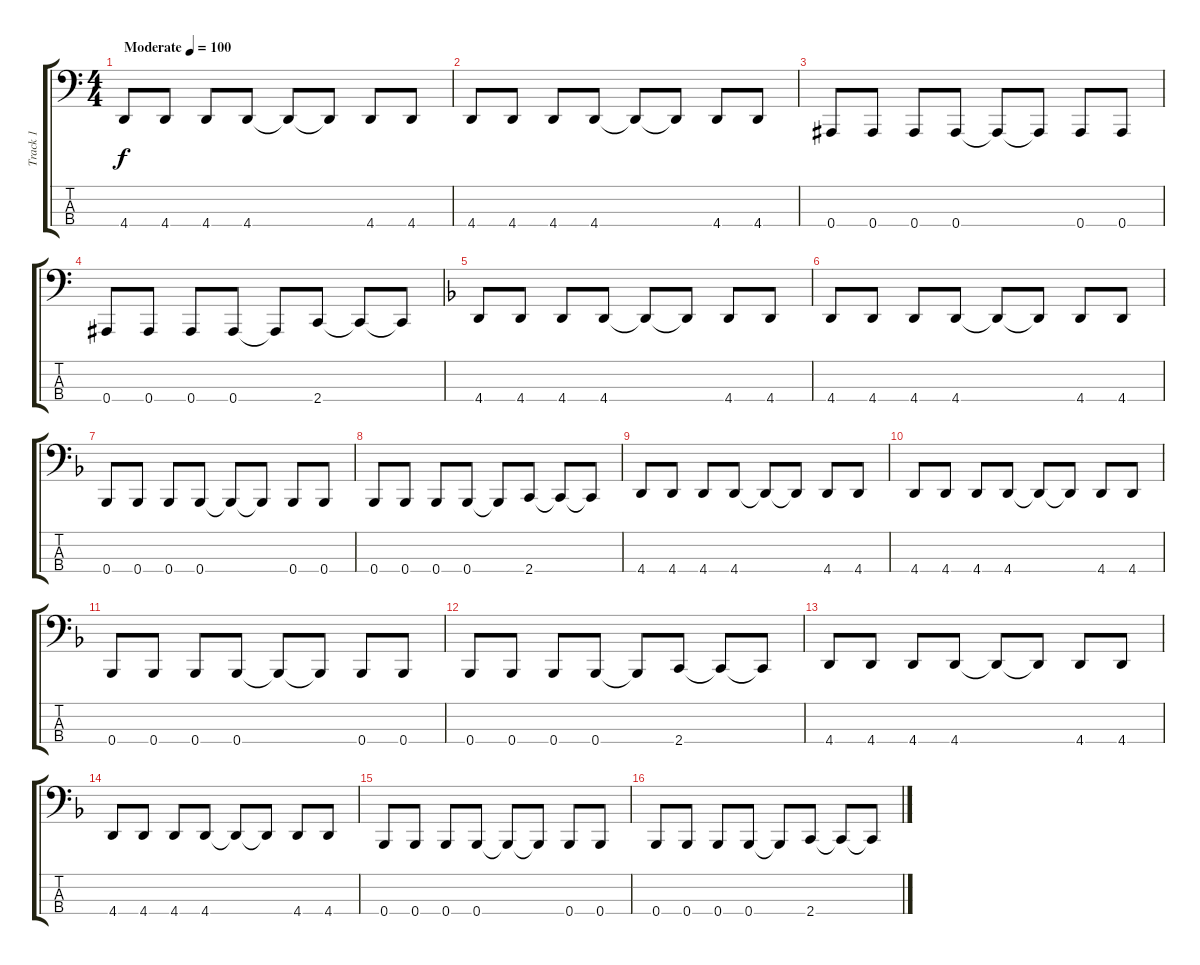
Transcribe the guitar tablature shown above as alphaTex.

\track ("Track 1" "Track 1") {instrument electricbasspick}
\staff {score tabs}
\tuning (Eb2 Bb1 F1 Bb0) {hide}
\ts (4 4)
\tempo (100 "Moderate")
\clef f4
\ks c
4.4.8{dy f instrument electricbasspick} 4.4.8 4.4.8 4.4.8 4.4{t}.8 4.4{t}.8 4.4.8 4.4.8 |
4.4.8 4.4.8 4.4.8 4.4.8 4.4{t}.8 4.4{t}.8 4.4.8 4.4.8 |
0.4.8 0.4.8 0.4.8 0.4.8 0.4{t}.8 0.4{t}.8 0.4.8 0.4.8 |
0.4.8 0.4.8 0.4.8 0.4.8 0.4{t}.8 2.4.8 2.4{t}.8 2.4{t}.8 |
\ks dminor
4.4.8 4.4.8 4.4.8 4.4.8 4.4{t}.8 4.4{t}.8 4.4.8 4.4.8 |
4.4.8 4.4.8 4.4.8 4.4.8 4.4{t}.8 4.4{t}.8 4.4.8 4.4.8 |
0.4.8 0.4.8 0.4.8 0.4.8 0.4{t}.8 0.4{t}.8 0.4.8 0.4.8 |
0.4.8 0.4.8 0.4.8 0.4.8 0.4{t}.8 2.4.8 2.4{t}.8 2.4{t}.8 |
4.4.8 4.4.8 4.4.8 4.4.8 4.4{t}.8 4.4{t}.8 4.4.8 4.4.8 |
4.4.8 4.4.8 4.4.8 4.4.8 4.4{t}.8 4.4{t}.8 4.4.8 4.4.8 |
0.4.8 0.4.8 0.4.8 0.4.8 0.4{t}.8 0.4{t}.8 0.4.8 0.4.8 |
0.4.8 0.4.8 0.4.8 0.4.8 0.4{t}.8 2.4.8 2.4{t}.8 2.4{t}.8 |
4.4.8 4.4.8 4.4.8 4.4.8 4.4{t}.8 4.4{t}.8 4.4.8 4.4.8 |
4.4.8 4.4.8 4.4.8 4.4.8 4.4{t}.8 4.4{t}.8 4.4.8 4.4.8 |
0.4.8 0.4.8 0.4.8 0.4.8 0.4{t}.8 0.4{t}.8 0.4.8 0.4.8 |
0.4.8 0.4.8 0.4.8 0.4.8 0.4{t}.8 2.4.8 2.4{t}.8 2.4{t}.8
